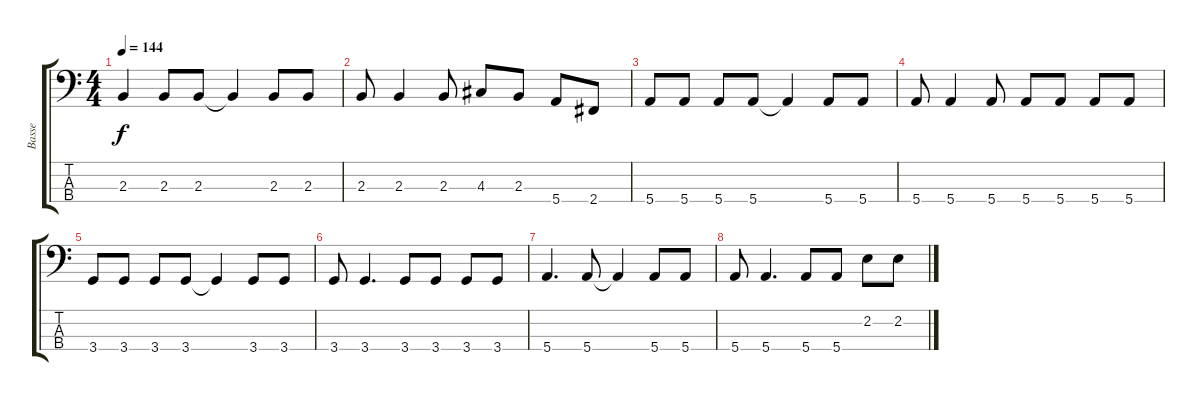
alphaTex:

\track ("Basse" "Basse") {instrument electricbassfinger}
\staff {score tabs}
\tuning (G2 D2 A1 E1) {hide}
\ts (4 4)
\tempo 144
\clef f4
\ks c
2.3.4{dy f} 2.3.8 2.3.8 2.3{t}.4 2.3.8 2.3.8 |
2.3.8 2.3.4 2.3.8 4.3.8 2.3.8 5.4.8 2.4.8 |
5.4.8 5.4.8 5.4.8 5.4.8 5.4{t}.4 5.4.8 5.4.8 |
5.4.8 5.4.4 5.4.8 5.4.8 5.4.8 5.4.8 5.4.8 |
3.4.8 3.4.8 3.4.8 3.4.8 3.4{t}.4 3.4.8 3.4.8 |
3.4.8 3.4.4{d} 3.4.8 3.4.8 3.4.8 3.4.8 |
5.4.4{d} 5.4.8 5.4{t}.4 5.4.8 5.4.8 |
5.4.8 5.4.4{d} 5.4.8 5.4.8 2.2.8 2.2.8
